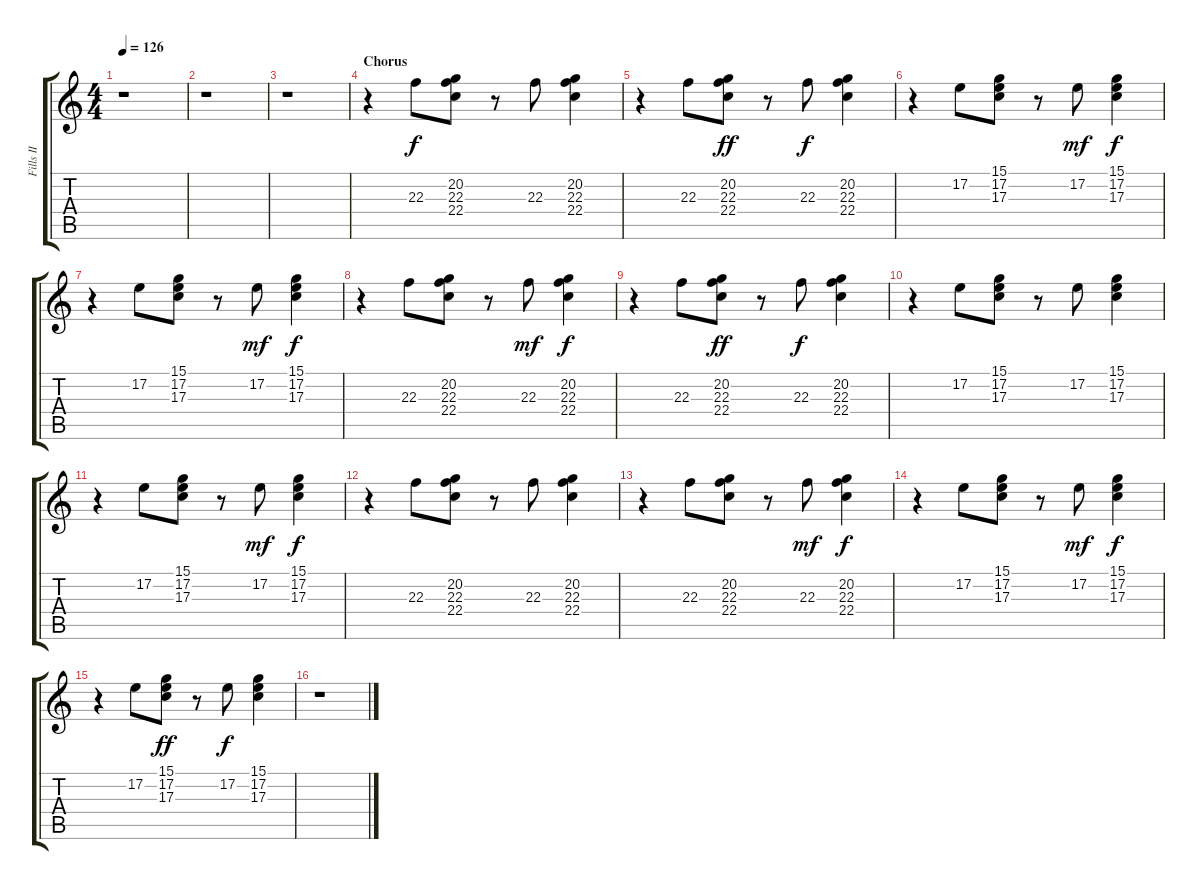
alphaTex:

\track ("Fills II" "Fills II") {instrument choiraahs}
\staff {score tabs}
\tuning (E4 B3 G3 D3 A2 E2) {hide}
\ts (4 4)
\tempo 126
\clef g2
\ks c
r.1{dy f} |
r.1 |
r.1 |
\section ("" "Chorus")
r.4 22.3.8 (20.2 22.3 22.4).8 r.8 22.3.8 (20.2 22.3 22.4).4 |
r.4 22.3.8 (20.2 22.3 22.4).8{dy ff} r.8 22.3.8{dy f} (20.2 22.3 22.4).4 |
r.4 17.2.8 (15.1 17.2 17.3).8 r.8 17.2.8{dy mf} (15.1 17.2 17.3).4{dy f} |
r.4 17.2.8 (15.1 17.2 17.3).8 r.8 17.2.8{dy mf} (15.1 17.2 17.3).4{dy f} |
r.4 22.3.8 (20.2 22.3 22.4).8 r.8 22.3.8{dy mf} (20.2 22.3 22.4).4{dy f} |
r.4 22.3.8 (20.2 22.3 22.4).8{dy ff} r.8 22.3.8{dy f} (20.2 22.3 22.4).4 |
r.4 17.2.8 (15.1 17.2 17.3).8 r.8 17.2.8 (15.1 17.2 17.3).4 |
r.4 17.2.8 (15.1 17.2 17.3).8 r.8 17.2.8{dy mf} (15.1 17.2 17.3).4{dy f} |
r.4 22.3.8 (20.2 22.3 22.4).8 r.8 22.3.8 (20.2 22.3 22.4).4 |
r.4 22.3.8 (20.2 22.3 22.4).8 r.8 22.3.8{dy mf} (20.2 22.3 22.4).4{dy f} |
r.4 17.2.8 (15.1 17.2 17.3).8 r.8 17.2.8{dy mf} (15.1 17.2 17.3).4{dy f} |
r.4 17.2.8 (15.1 17.2 17.3).8{dy ff} r.8 17.2.8{dy f} (15.1 17.2 17.3).4 |
r.1
